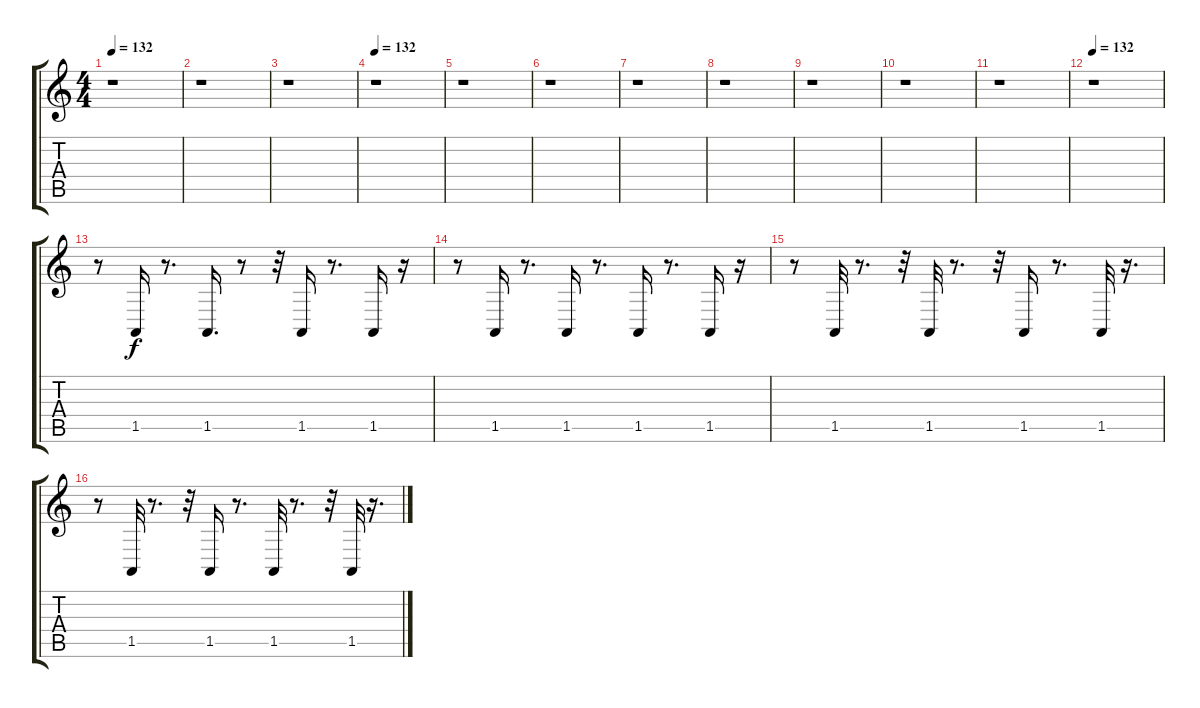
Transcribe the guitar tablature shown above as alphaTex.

\track "" {instrument acousticgrandpiano}
\staff {score tabs}
\tuning (Eb4 Bb3 Gb3 Db3 Ab2 Eb2) {hide}
\ts (4 4)
\tempo 132
\clef g2
\ks c
r.1{dy f} |
r.1 |
r.1 |
\tempo 132
r.1 |
r.1 |
r.1 |
r.1 |
r.1 |
r.1 |
r.1 |
r.1 |
\tempo 132
r.1 |
r.8 1.5.16 r.8{d} 1.5.16{d} r.8 r.32 1.5.16 r.8{d} 1.5.16 r.16 |
r.8 1.5.16 r.8{d} 1.5.16 r.8{d} 1.5.16 r.8{d} 1.5.16 r.16 |
r.8 1.5.32 r.8{d} r.32 1.5.32 r.8{d} r.32 1.5.16 r.8{d} 1.5.32 r.16{d} |
r.8 1.5.32 r.8{d} r.32 1.5.16 r.8{d} 1.5.32 r.8{d} r.32 1.5.32 r.16{d}
